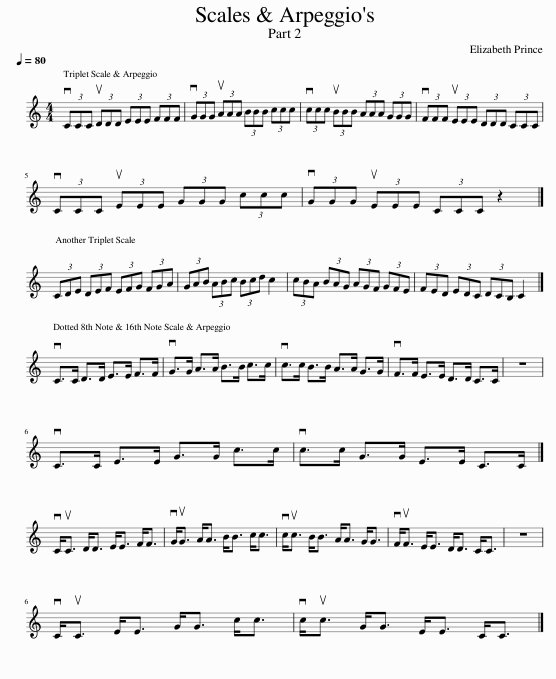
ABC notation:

X:1
L:1/8
Q:1/4=80
M:4/4
I:linebreak $
K:C
V:1 treble
V:1
 (3vCCC (3uDDD (3EEE (3FFF | (3vGGG (3uAAA (3BBB (3ccc | (3vccc (3uBBB (3AAA (3GGG | (3vFFF (3uEEE (3DDD (3CCC |$ (3vCCC (3uEEE (3GGG (3ccc | %5
 (3vGGG (3uEEE (3CCC z2 |]$ (3CDE (3DEF (3EFG (3FGA | (3GAB (3ABc (3Bcd c2 | (3cBA (3BAG (3AGF (3GFE | (3FED (3EDC (3DCB, C2 |]$ %10
 vC>C D>D E>E F>F | vG>G A>A B>B c>c | vc>c B>B A>A G>G | vF>F E>E D>D C>C | z8 |$ %15
 vC>C E>E G>G c>c | vc>c G>G E>E C>C |]$ vC<uC D<D E<E F<F | vG<uG A<A B<B c<c | vc<uc B<B A<A G<G | %20
 vF<uF E<E D<D C<C | z8 |$ vC<uC E<E G<G c<c | vc<uc G<G E<E C<C |] %24
